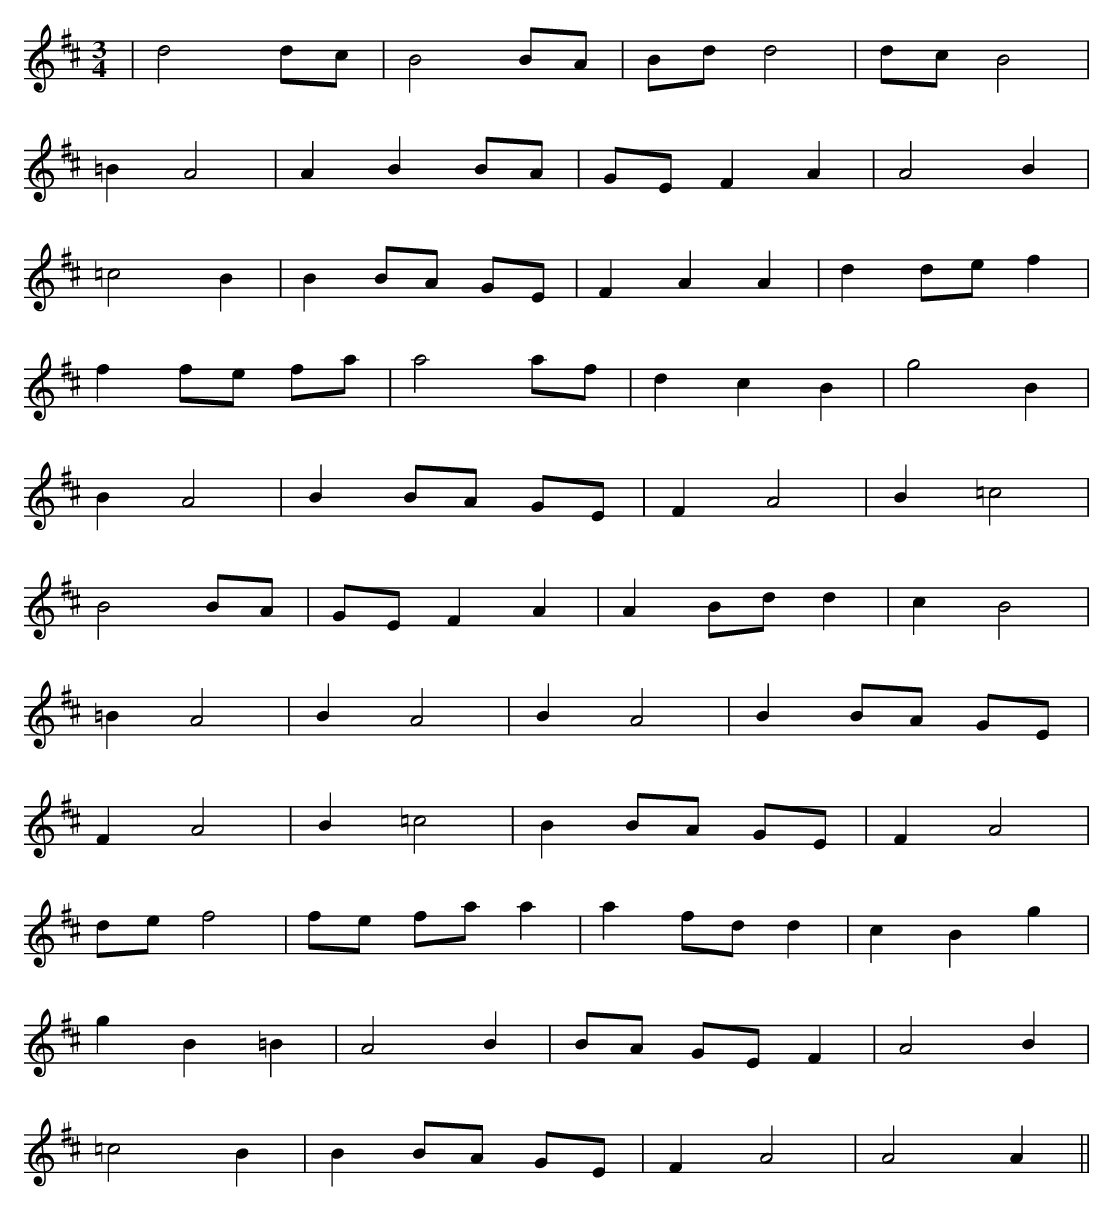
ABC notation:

X:1
M:3/4
K:D
|d4 dc|B4 BA|Bd d4|dc B4|
=B2 A4|A2 B2 BA|GE F2 A2|A4 B2|
=c4 B2|B2 BA GE|F2 A2 A2|d2 de f2|
f2 fe fa|a4 af|d2 c2 B2|g4 B2|
B2 A4|B2 BA GE|F2 A4|B2 =c4|
B4 BA|GE F2 A2|A2 Bd d2|c2 B4|
=B2 A4|B2 A4|B2 A4|B2 BA GE|
F2 A4|B2 =c4|B2 BA GE|F2 A4|
de f4|fe fa a2|a2 fd d2|c2 B2 g2|
g2 B2 =B2|A4 B2|BA GE F2|A4 B2|
=c4 B2|B2 BA GE|F2 A4|A4 A2||
